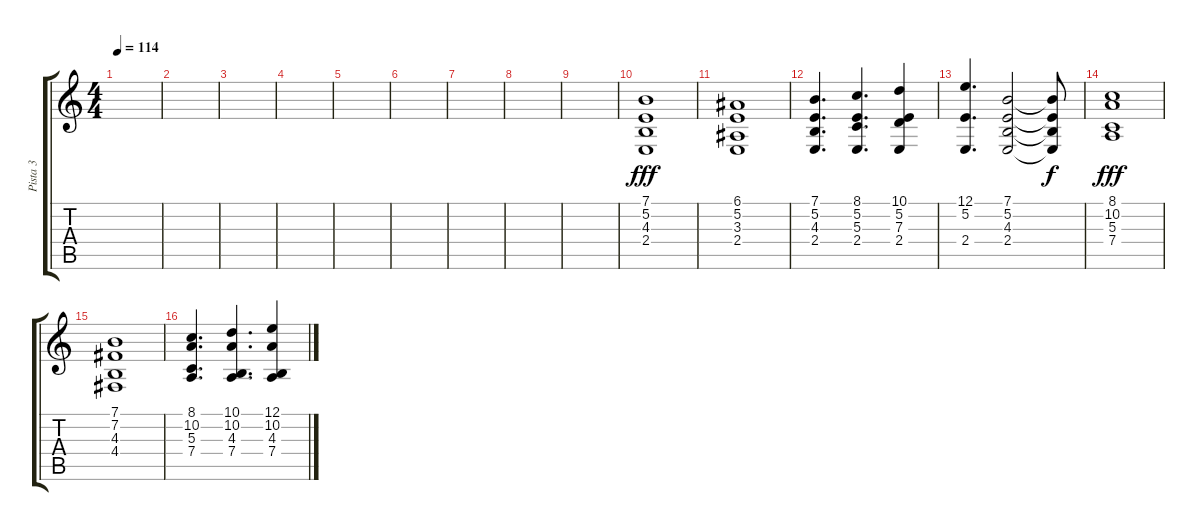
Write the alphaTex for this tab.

\track ("Pista 3" "Pista 3") {instrument choiraahs}
\staff {score tabs}
\tuning (E4 B3 G3 D3 A2 E2) {hide}
\ts (4 4)
\tempo 114
\clef g2
\ks c
|
|
|
|
|
|
|
|
|
(7.1 5.2 4.3 2.4).1{dy fff} |
(6.1 5.2 3.3 2.4).1 |
(7.1 5.2 4.3 2.4).4{d} (8.1 5.2 5.3 2.4).4{d} (10.1 5.2 7.3 2.4).4 |
(12.1 5.2 2.4).4{d} (7.1 5.2 4.3 2.4).2 (7.1{t} 5.2{t} 4.3{t} 2.4{t}).8{dy f} |
(8.1 10.2 5.3 7.4).1{dy fff} |
(7.1 7.2 4.3 4.4).1 |
(8.1 10.2 5.3 7.4).4{d} (10.1 10.2 4.3 7.4).4{d} (12.1 10.2 4.3 7.4).4
